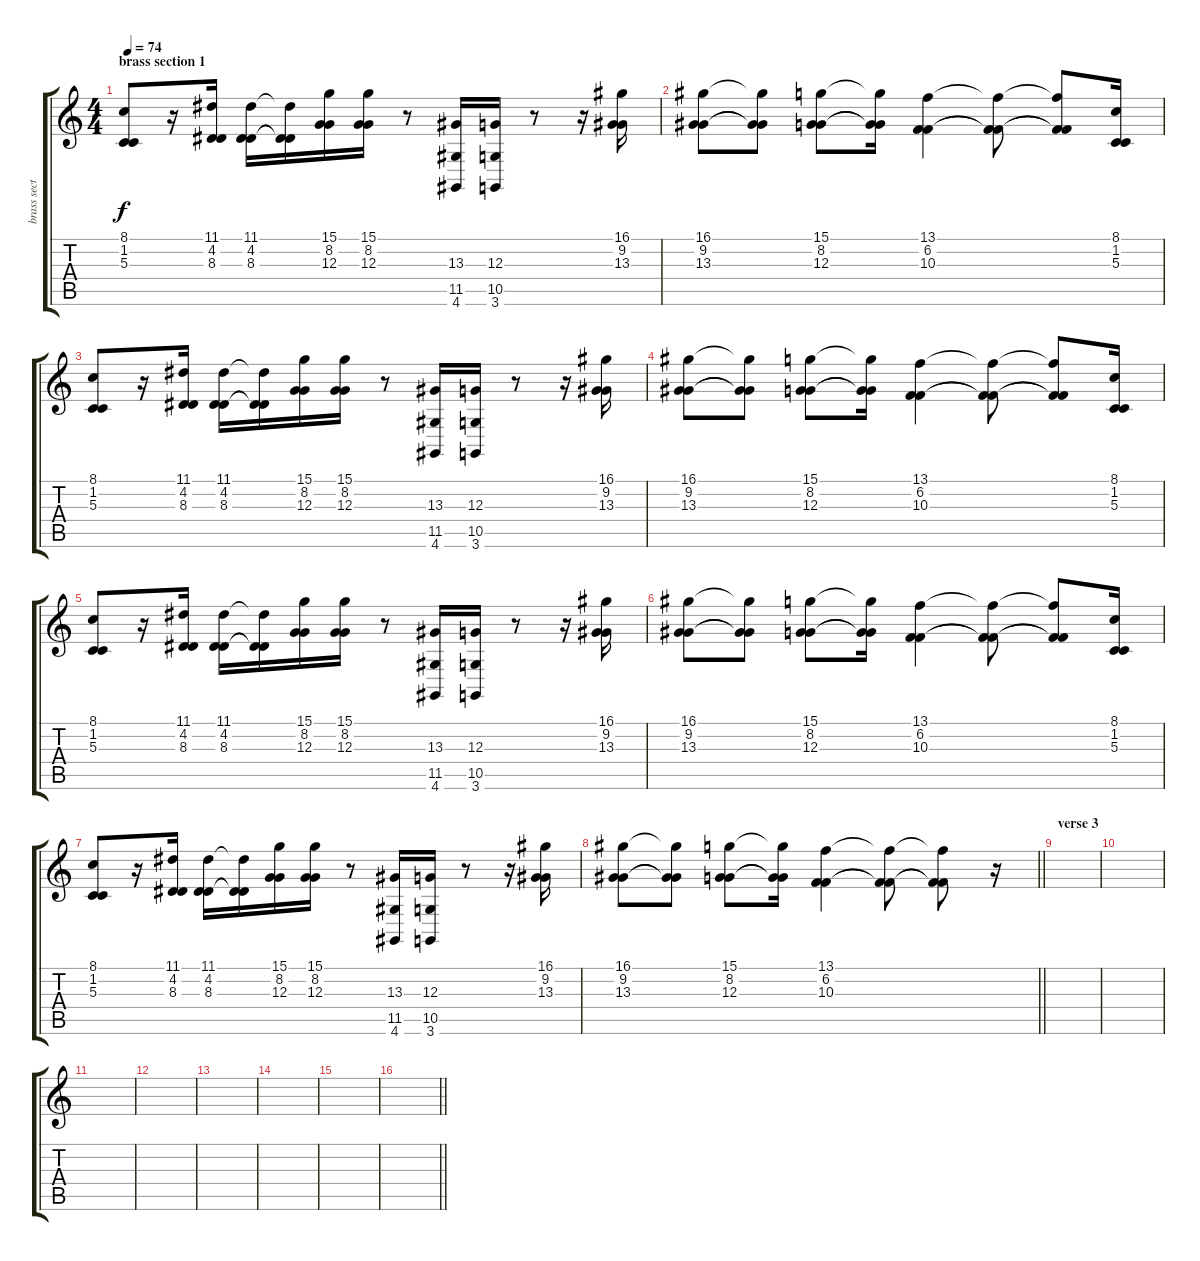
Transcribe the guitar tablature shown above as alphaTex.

\track ("brass section" "brass sect") {instrument brasssection}
\staff {score tabs}
\tuning (E4 B3 G3 D3 A2 E2) {hide}
\ts (4 4)
\section ("" "brass section 1")
\tempo 74
\clef g2
\ks c
(8.1 1.2 5.3).8{dy f} r.16 (11.1 4.2 8.3).16 (11.1 4.2 8.3).16 (11.1{t} 4.2{t} 8.3{t}).16 (15.1 8.2 12.3).16 (15.1 8.2 12.3).16 r.8 (13.3 11.5 4.6).16 (12.3 10.5 3.6).16 r.8 r.16 (16.1 9.2 13.3).16 |
(16.1 9.2 13.3).8 (16.1{t} 9.2{t} 13.3{t}).8 (15.1 8.2 12.3).8 (15.1{t} 8.2{t} 12.3{t}).16 (13.1 6.2 10.3).4 (13.1{t} 6.2{t} 10.3{t}).8 (13.1{t} 6.2{t} 10.3{t}).8 (8.1 1.2 5.3).16 |
(8.1 1.2 5.3).8 r.16 (11.1 4.2 8.3).16 (11.1 4.2 8.3).16 (11.1{t} 4.2{t} 8.3{t}).16 (15.1 8.2 12.3).16 (15.1 8.2 12.3).16 r.8 (13.3 11.5 4.6).16 (12.3 10.5 3.6).16 r.8 r.16 (16.1 9.2 13.3).16 |
(16.1 9.2 13.3).8 (16.1{t} 9.2{t} 13.3{t}).8 (15.1 8.2 12.3).8 (15.1{t} 8.2{t} 12.3{t}).16 (13.1 6.2 10.3).4 (13.1{t} 6.2{t} 10.3{t}).8 (13.1{t} 6.2{t} 10.3{t}).8 (8.1 1.2 5.3).16 |
(8.1 1.2 5.3).8 r.16 (11.1 4.2 8.3).16 (11.1 4.2 8.3).16 (11.1{t} 4.2{t} 8.3{t}).16 (15.1 8.2 12.3).16 (15.1 8.2 12.3).16 r.8 (13.3 11.5 4.6).16 (12.3 10.5 3.6).16 r.8 r.16 (16.1 9.2 13.3).16 |
(16.1 9.2 13.3).8 (16.1{t} 9.2{t} 13.3{t}).8 (15.1 8.2 12.3).8 (15.1{t} 8.2{t} 12.3{t}).16 (13.1 6.2 10.3).4 (13.1{t} 6.2{t} 10.3{t}).8 (13.1{t} 6.2{t} 10.3{t}).8 (8.1 1.2 5.3).16 |
(8.1 1.2 5.3).8 r.16 (11.1 4.2 8.3).16 (11.1 4.2 8.3).16 (11.1{t} 4.2{t} 8.3{t}).16 (15.1 8.2 12.3).16 (15.1 8.2 12.3).16 r.8 (13.3 11.5 4.6).16 (12.3 10.5 3.6).16 r.8 r.16 (16.1 9.2 13.3).16 |
\barLineRight lightlight
(16.1 9.2 13.3).8 (16.1{t} 9.2{t} 13.3{t}).8 (15.1 8.2 12.3).8 (15.1{t} 8.2{t} 12.3{t}).16 (13.1 6.2 10.3).4 (13.1{t} 6.2{t} 10.3{t}).8 (13.1{t} 6.2{t} 10.3{t}).8 r.16 |
\section ("" "verse 3")
|
|
|
|
|
|
|
\barLineRight lightlight
